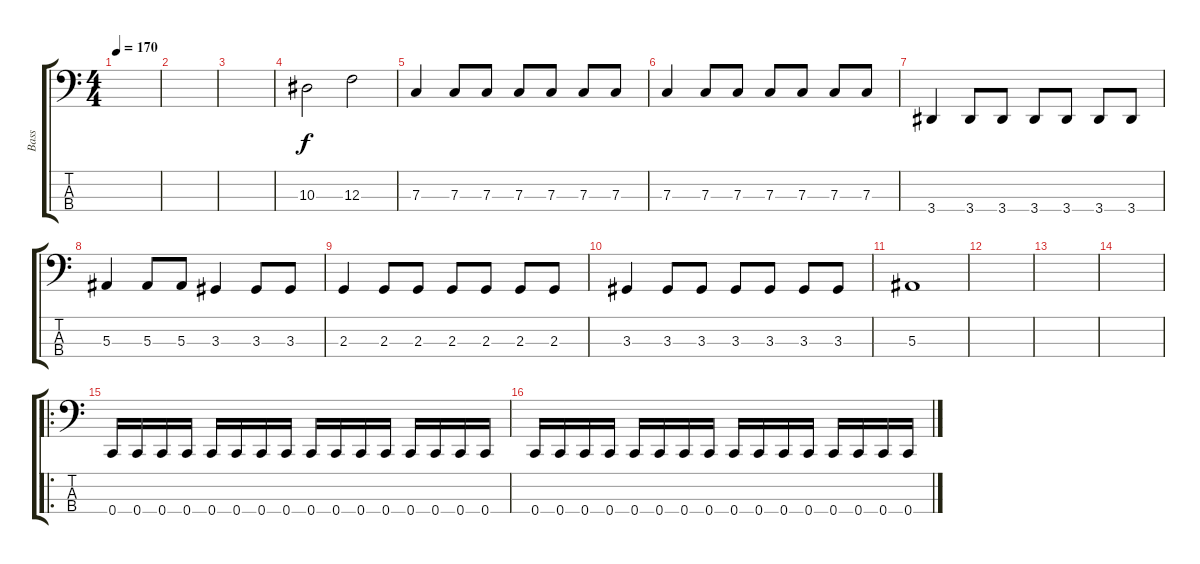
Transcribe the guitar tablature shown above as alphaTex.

\track ("Bass" "Bass") {instrument electricbassfinger}
\staff {score tabs}
\tuning (Eb2 Bb1 F1 C1) {hide}
\ts (4 4)
\tempo 170
\clef f4
\ks c
|
|
|
10.3.2 12.3.2 |
7.3.4 7.3.8 7.3.8 7.3.8 7.3.8 7.3.8 7.3.8 |
7.3.4 7.3.8 7.3.8 7.3.8 7.3.8 7.3.8 7.3.8 |
3.4.4 3.4.8 3.4.8 3.4.8 3.4.8 3.4.8 3.4.8 |
5.3.4 5.3.8 5.3.8 3.3.4 3.3.8 3.3.8 |
2.3.4 2.3.8 2.3.8 2.3.8 2.3.8 2.3.8 2.3.8 |
3.3.4 3.3.8 3.3.8 3.3.8 3.3.8 3.3.8 3.3.8 |
5.3.1 |
|
|
|
\ro
0.4.16 0.4.16 0.4.16 0.4.16 0.4.16 0.4.16 0.4.16 0.4.16 0.4.16 0.4.16 0.4.16 0.4.16 0.4.16 0.4.16 0.4.16 0.4.16 |
0.4.16 0.4.16 0.4.16 0.4.16 0.4.16 0.4.16 0.4.16 0.4.16 0.4.16 0.4.16 0.4.16 0.4.16 0.4.16 0.4.16 0.4.16 0.4.16
